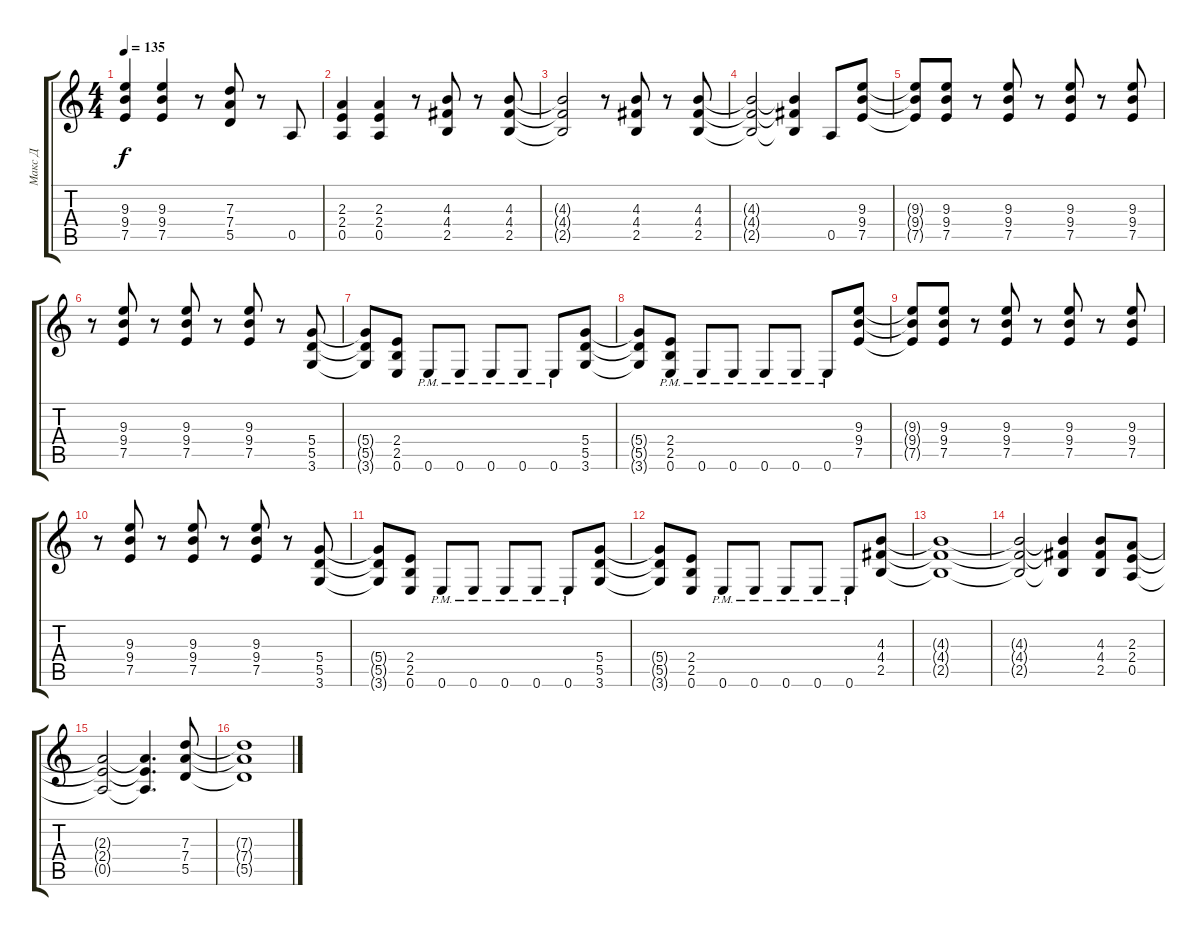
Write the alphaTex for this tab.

\track ("Макс Д" "Макс Д") {instrument overdrivenguitar}
\staff {score tabs}
\tuning (E4 B3 G3 D3 A2 E2) {hide}
\ts (4 4)
\tempo 135
\clef g2
\ks c
(9.3 9.4 7.5).4{dy f} (9.3 9.4 7.5).4 r.8 (7.3 7.4 5.5).8 r.8 0.5.8 |
(2.3 2.4 0.5).4 (2.3 2.4 0.5).4 r.8 (4.3 4.4 2.5).8 r.8 (4.3 4.4 2.5).8 |
(4.3{t} 4.4{t} 2.5{t}).2 r.8 (4.3 4.4 2.5).8 r.8 (4.3 4.4 2.5).8 |
(4.3{t} 4.4{t} 2.5{t}).2 (4.3{t} 4.4{t} 2.5{t}).4 0.5.8 (9.3 9.4 7.5).8 |
(9.3{t} 9.4{t} 7.5{t}).8 (9.3 9.4 7.5).8 r.8 (9.3 9.4 7.5).8 r.8 (9.3 9.4 7.5).8 r.8 (9.3 9.4 7.5).8 |
r.8 (9.3 9.4 7.5).8 r.8 (9.3 9.4 7.5).8 r.8 (9.3 9.4 7.5).8 r.8 (5.4 5.5 3.6).8 |
(5.4{t} 5.5{t} 3.6{t}).8 (2.4 2.5 0.6).8 0.6{pm}.8 0.6{pm}.8 0.6{pm}.8 0.6{pm}.8 0.6{pm}.8 (5.4 5.5 3.6).8 |
(5.4{t} 5.5{t} 3.6{t}).8 (2.4 2.5{pm} 0.6).8 0.6{pm}.8 0.6{pm}.8 0.6{pm}.8 0.6{pm}.8 0.6{pm}.8 (9.3 9.4 7.5).8 |
(9.3{t} 9.4{t} 7.5{t}).8 (9.3 9.4 7.5).8 r.8 (9.3 9.4 7.5).8 r.8 (9.3 9.4 7.5).8 r.8 (9.3 9.4 7.5).8 |
r.8 (9.3 9.4 7.5).8 r.8 (9.3 9.4 7.5).8 r.8 (9.3 9.4 7.5).8 r.8 (5.4 5.5 3.6).8 |
(5.4{t} 5.5{t} 3.6{t}).8 (2.4 2.5 0.6).8 0.6{pm}.8 0.6{pm}.8 0.6{pm}.8 0.6{pm}.8 0.6{pm}.8 (5.4 5.5 3.6).8 |
(5.4{t} 5.5{t} 3.6{t}).8 (2.4 2.5 0.6).8 0.6{pm}.8 0.6{pm}.8 0.6{pm}.8 0.6{pm}.8 0.6{pm}.8 (4.3 4.4 2.5).8 |
(4.3{t} 4.4{t} 2.5{t}).1 |
(4.3{t} 4.4{t} 2.5{t}).2 (4.3{t} 4.4{t} 2.5{t}).4 (4.3 4.4 2.5).8 (2.3 2.4 0.5).8 |
(2.3{t} 2.4{t} 0.5{t}).2 (2.3{t} 2.4{t} 0.5{t}).4{d} (7.3 7.4 5.5).8 |
(7.3{t} 7.4{t} 5.5{t}).1
